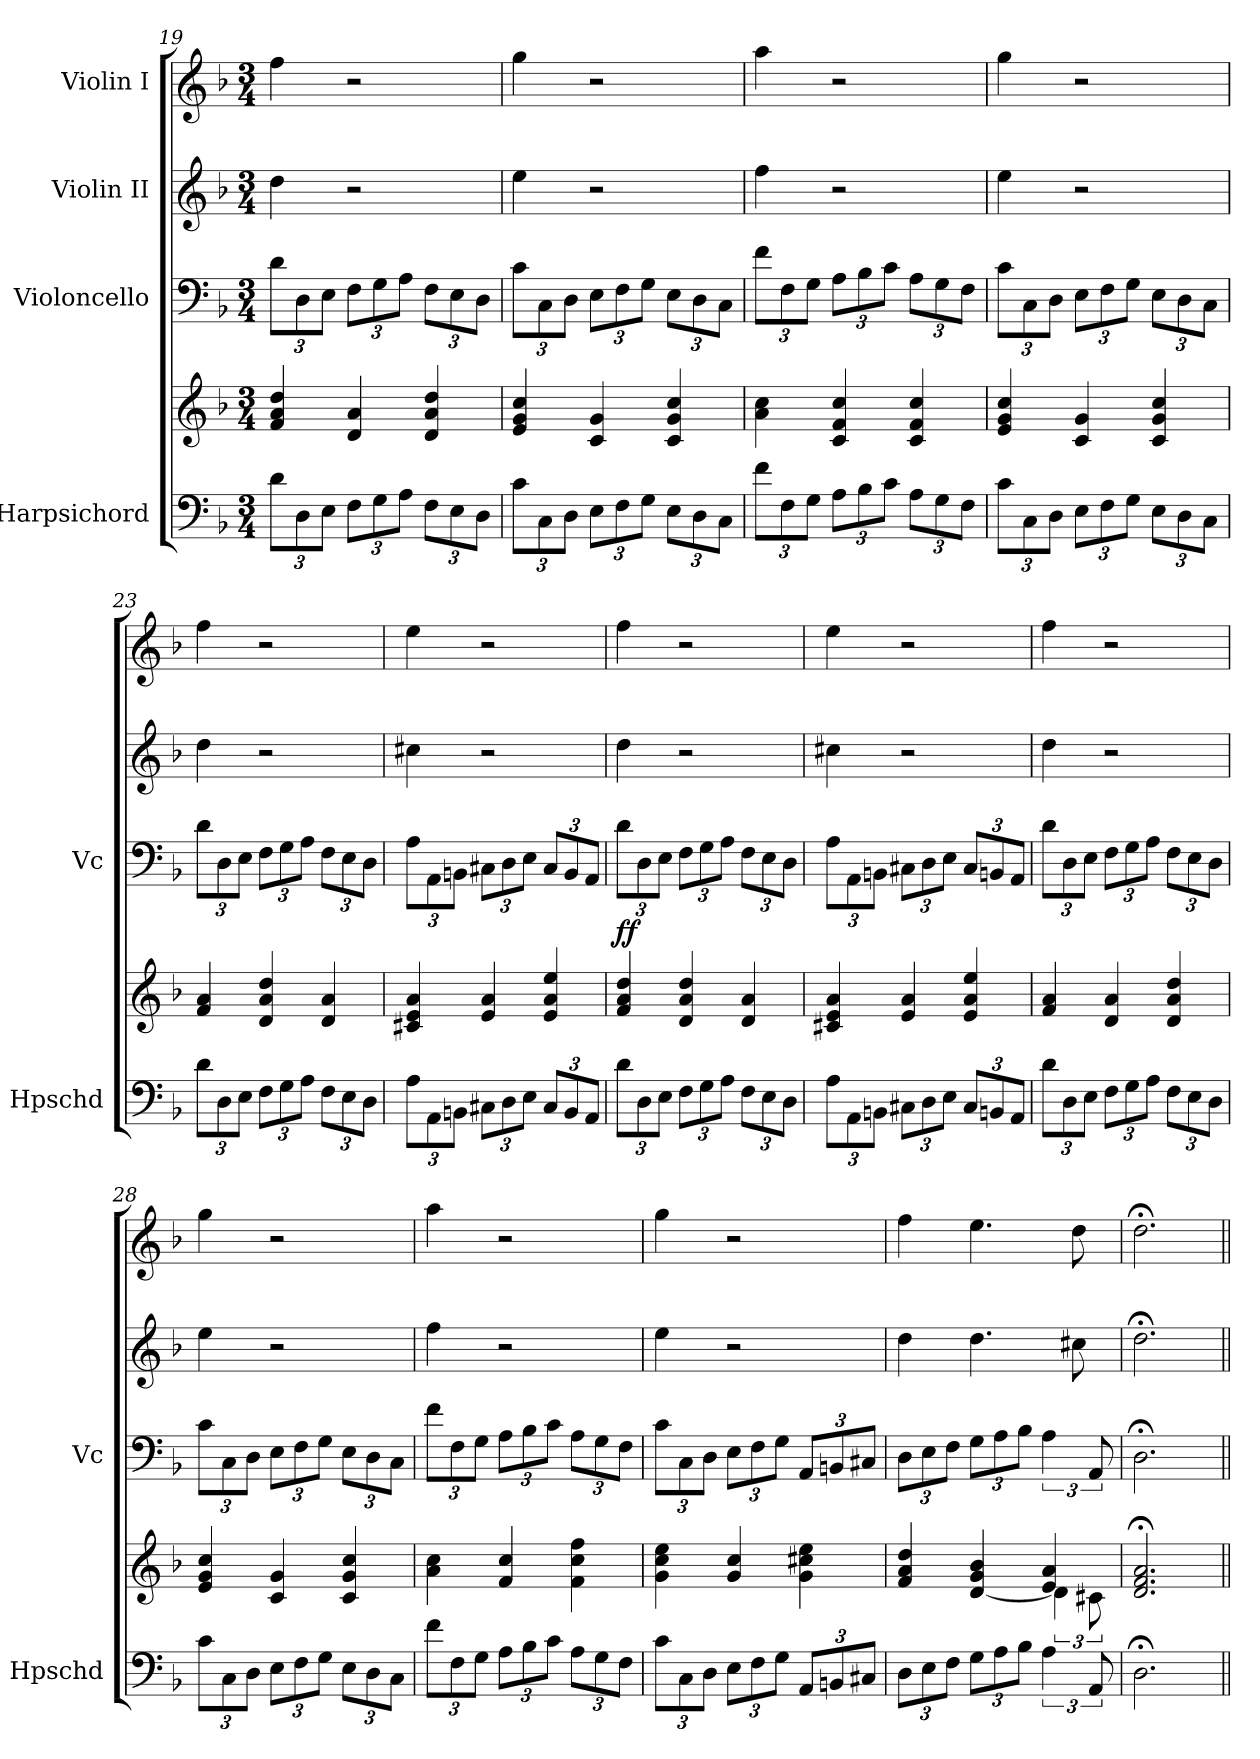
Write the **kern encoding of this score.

**kern	**kern	**kern	**dynam	**kern	**kern
*part4	*part4	*part3	*part3	*part2	*part1
*staff5	*staff4	*staff3	*staff3	*staff2	*staff1
*I"Harpsichord	*	*I"Violoncello	*	*I"Violin II	*I"Violin I
*I'Hpschd	*	*I'Vc	*	*	*
*clefF4	*clefG2	*clefF4	*	*clefG2	*clefG2
*k[b-]	*k[b-]	*k[b-]	*	*k[b-]	*k[b-]
*M3/4	*M3/4	*M3/4	*	*M3/4	*M3/4
*Xbrackettup	*	*Xbrackettup	*	*	*
=19	=19	=19	=19	=19	=19
12d\L	4f/ 4a/ 4dd/	12d\L	.	4dd\	4ff\
12D\	.	12D\	.	.	.
12E\J	.	12E\J	.	.	.
12F\L	4d/ 4a/	12F\L	.	2r	2r
12G\	.	12G\	.	.	.
12A\J	.	12A\J	.	.	.
12F\L	4d/ 4a/ 4dd/	12F\L	.	.	.
12E\	.	12E\	.	.	.
12D\J	.	12D\J	.	.	.
=20	=20	=20	=20	=20	=20
12c\L	4e/ 4g/ 4cc/	12c\L	.	4ee\	4gg\
12C\	.	12C\	.	.	.
12D\J	.	12D\J	.	.	.
12E\L	4c/ 4g/	12E\L	.	2r	2r
12F\	.	12F\	.	.	.
12G\J	.	12G\J	.	.	.
12E\L	4c/ 4g/ 4cc/	12E\L	.	.	.
12D\	.	12D\	.	.	.
12C\J	.	12C\J	.	.	.
=21	=21	=21	=21	=21	=21
12f\L	4a\ 4cc\	12f\L	.	4ff\	4aa\
12F\	.	12F\	.	.	.
12G\J	.	12G\J	.	.	.
12A\L	4c/ 4f/ 4cc/	12A\L	.	2r	2r
12B-\	.	12B-\	.	.	.
12c\J	.	12c\J	.	.	.
12A\L	4c/ 4f/ 4cc/	12A\L	.	.	.
12G\	.	12G\	.	.	.
12F\J	.	12F\J	.	.	.
!!LO:LB:g=z
=22	=22	=22	=22	=22	=22
12c\L	4e/ 4g/ 4cc/	12c\L	.	4ee\	4gg\
12C\	.	12C\	.	.	.
12D\J	.	12D\J	.	.	.
12E\L	4c/ 4g/	12E\L	.	2r	2r
12F\	.	12F\	.	.	.
12G\J	.	12G\J	.	.	.
12E\L	4c/ 4g/ 4cc/	12E\L	.	.	.
12D\	.	12D\	.	.	.
12C\J	.	12C\J	.	.	.
=23	=23	=23	=23	=23	=23
12d\L	4f/ 4a/	12d\L	.	4dd\	4ff\
12D\	.	12D\	.	.	.
12E\J	.	12E\J	.	.	.
12F\L	4d/ 4a/ 4dd/	12F\L	.	2r	2r
12G\	.	12G\	.	.	.
12A\J	.	12A\J	.	.	.
12F\L	4d/ 4a/	12F\L	.	.	.
12E\	.	12E\	.	.	.
12D\J	.	12D\J	.	.	.
=24	=24	=24	=24	=24	=24
12A\L	4c#X/ 4e/ 4a/	12A\L	.	4cc#X\	4ee\
12AA\	.	12AA\	.	.	.
12BBn\J	.	12BBn\J	.	.	.
12C#X\L	4e/ 4a/	12C#X\L	.	2r	2r
12D\	.	12D\	.	.	.
12E\J	.	12E\J	.	.	.
12C#/L	4e/ 4a/ 4ee/	12C#/L	.	.	.
12BB/	.	12BB/	.	.	.
12AA/J	.	12AA/J	.	.	.
=25	=25	=25	=25	=25	=25
!	!	!	!LO:DY:b	!	!
12d\L	4f/ 4a/ 4dd/	12d\L	ff	4dd\	4ff\
12D\	.	12D\	.	.	.
12E\J	.	12E\J	.	.	.
12F\L	4d/ 4a/ 4dd/	12F\L	.	2r	2r
12G\	.	12G\	.	.	.
12A\J	.	12A\J	.	.	.
12F\L	4d/ 4a/	12F\L	.	.	.
12E\	.	12E\	.	.	.
12D\J	.	12D\J	.	.	.
=26	=26	=26	=26	=26	=26
12A\L	4c#X/ 4e/ 4a/	12A\L	.	4cc#X\	4ee\
12AA\	.	12AA\	.	.	.
12BBn\J	.	12BBn\J	.	.	.
12C#X\L	4e/ 4a/	12C#X\L	.	2r	2r
12D\	.	12D\	.	.	.
12E\J	.	12E\J	.	.	.
12C#/L	4e/ 4a/ 4ee/	12C#/L	.	.	.
12BBn/	.	12BBn/	.	.	.
12AA/J	.	12AA/J	.	.	.
!!LO:PB:g=z
=27	=27	=27	=27	=27	=27
12d\L	4f/ 4a/	12d\L	.	4dd\	4ff\
12D\	.	12D\	.	.	.
12E\J	.	12E\J	.	.	.
12F\L	4d/ 4a/	12F\L	.	2r	2r
12G\	.	12G\	.	.	.
12A\J	.	12A\J	.	.	.
12F\L	4d/ 4a/ 4dd/	12F\L	.	.	.
12E\	.	12E\	.	.	.
12D\J	.	12D\J	.	.	.
=28	=28	=28	=28	=28	=28
12c\L	4e/ 4g/ 4cc/	12c\L	.	4ee\	4gg\
12C\	.	12C\	.	.	.
12D\J	.	12D\J	.	.	.
12E\L	4c/ 4g/	12E\L	.	2r	2r
12F\	.	12F\	.	.	.
12G\J	.	12G\J	.	.	.
12E\L	4c/ 4g/ 4cc/	12E\L	.	.	.
12D\	.	12D\	.	.	.
12C\J	.	12C\J	.	.	.
=29	=29	=29	=29	=29	=29
12f\L	4a\ 4cc\	12f\L	.	4ff\	4aa\
12F\	.	12F\	.	.	.
12G\J	.	12G\J	.	.	.
12A\L	4f/ 4cc/	12A\L	.	2r	2r
12B-\	.	12B-\	.	.	.
12c\J	.	12c\J	.	.	.
12A\L	4f\ 4cc\ 4ff\	12A\L	.	.	.
12G\	.	12G\	.	.	.
12F\J	.	12F\J	.	.	.
=30	=30	=30	=30	=30	=30
12c\L	4g\ 4cc\ 4ee\	12c\L	.	4ee\	4gg\
12C\	.	12C\	.	.	.
12D\J	.	12D\J	.	.	.
12E\L	4g/ 4cc/	12E\L	.	2r	2r
12F\	.	12F\	.	.	.
12G\J	.	12G\J	.	.	.
12AA/L	4g\ 4cc#X\ 4ee\	12AA/L	.	.	.
12BBn/	.	12BBn/	.	.	.
12C#X/J	.	12C#X/J	.	.	.
=31	=31	=31	=31	=31	=31
*	*^	*	*	*	*
12D\L	4f/ 4a/ 4dd/	2ryy	12D\L	.	4dd\	4ff\
12E\	.	.	12E\	.	.	.
12F\J	.	.	12F\J	.	.	.
12G\L	[4d/ 4g/ 4b-/	.	12G\L	.	4.dd\	4.ee\
12A\	.	.	12A\	.	.	.
12B-\J	.	.	12B-\J	.	.	.
*brackettup	*	*	*brackettup	*	*	*
6A\	4e/ 4a/	6d\]	6A\	.	.	.
.	.	.	.	.	8cc#X\	8dd\
12AA/	.	12c#X\	12AA/	.	.	.
*	*v	*v	*	*	*	*
=32	=32	=32	=32	=32	=32
2.D;<\	2.d/;< 2.f/;< 2.a/;<	2.D;<\	.	2.dd;<\	2.dd;<\
=||	=||	=||	=||	=||	=||
*-	*-	*-	*-	*-	*-
